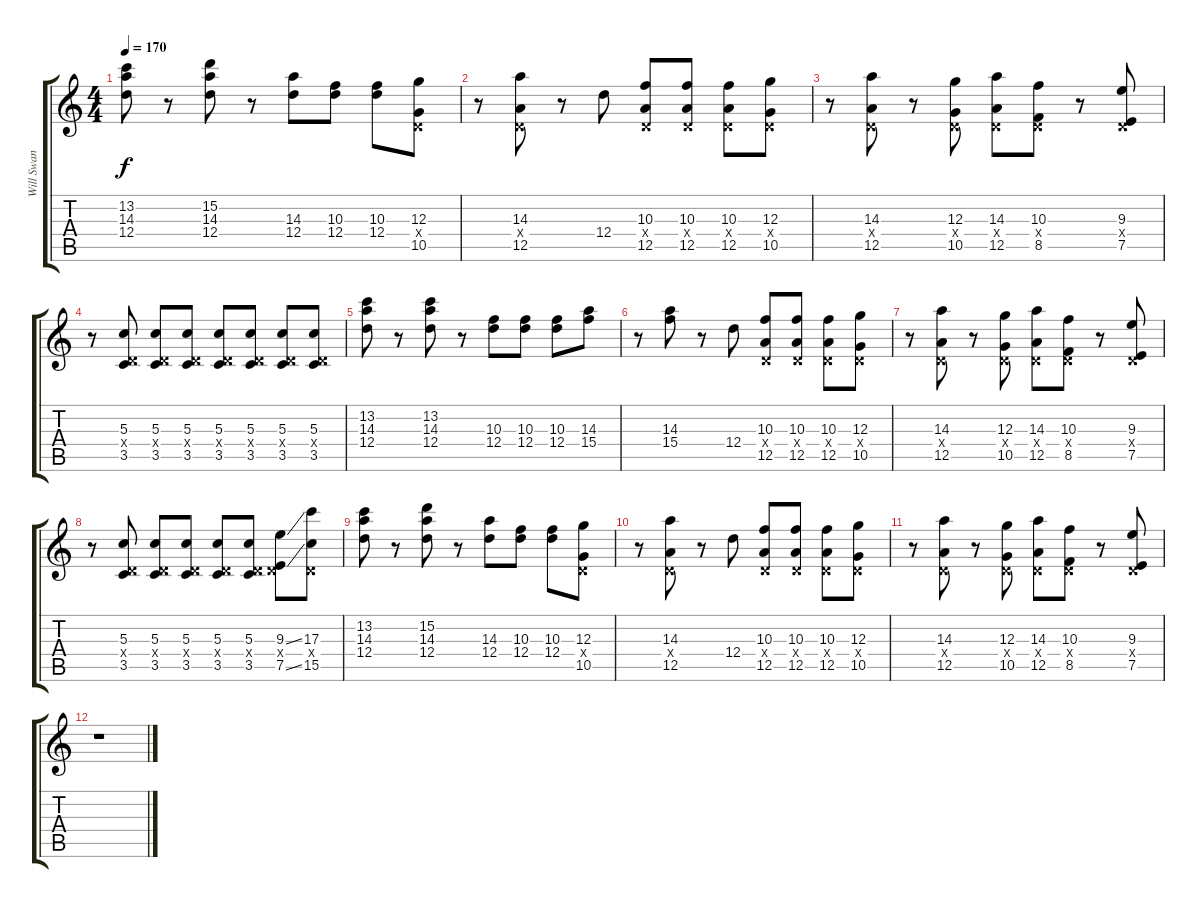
\track ("Will Swan (Guitar L)" "Will Swan ") {instrument distortionguitar}
\staff {score tabs}
\tuning (E4 B3 G3 D3 A2 E2) {hide}
\ts (4 4)
\tempo 170
\clef g2
\ks c
(13.2 14.3 12.4).8{dy f} r.8 (15.2 14.3 12.4).8 r.8 (14.3 12.4).8 (10.3 12.4).8 (10.3 12.4).8 (12.3 0.4{x} 10.5).8 |
r.8 (14.3 0.4{x} 12.5).8 r.8 12.4.8 (10.3 0.4{x} 12.5).8 (10.3 0.4{x} 12.5).8 (10.3 0.4{x} 12.5).8 (12.3 0.4{x} 10.5).8 |
r.8 (14.3 0.4{x} 12.5).8 r.8 (12.3 0.4{x} 10.5).8 (14.3 0.4{x} 12.5).8 (10.3 0.4{x} 8.5).8 r.8 (9.3 0.4{x} 7.5).8 |
r.8 (5.3 0.4{x} 3.5).8 (5.3 0.4{x} 3.5).8 (5.3 0.4{x} 3.5).8 (5.3 0.4{x} 3.5).8 (5.3 0.4{x} 3.5).8 (5.3 0.4{x} 3.5).8 (5.3 0.4{x} 3.5).8 |
(13.2 14.3 12.4).8 r.8 (13.2 14.3 12.4).8 r.8 (10.3 12.4).8 (10.3 12.4).8 (10.3 12.4).8 (14.3 15.4).8 |
r.8 (14.3 15.4).8 r.8 12.4.8 (10.3 0.4{x} 12.5).8 (10.3 0.4{x} 12.5).8 (10.3 0.4{x} 12.5).8 (12.3 0.4{x} 10.5).8 |
r.8 (14.3 0.4{x} 12.5).8 r.8 (12.3 0.4{x} 10.5).8 (14.3 0.4{x} 12.5).8 (10.3 0.4{x} 8.5).8 r.8 (9.3 0.4{x} 7.5).8 |
r.8 (5.3 0.4{x} 3.5).8 (5.3 0.4{x} 3.5).8 (5.3 0.4{x} 3.5).8 (5.3 0.4{x} 3.5).8 (5.3 0.4{x} 3.5).8 (9.3{ss} 0.4{x} 7.5{ss}).8 (17.3 0.4{x} 15.5).8 |
(13.2 14.3 12.4).8 r.8 (15.2 14.3 12.4).8 r.8 (14.3 12.4).8 (10.3 12.4).8 (10.3 12.4).8 (12.3 0.4{x} 10.5).8 |
r.8 (14.3 0.4{x} 12.5).8 r.8 12.4.8 (10.3 0.4{x} 12.5).8 (10.3 0.4{x} 12.5).8 (10.3 0.4{x} 12.5).8 (12.3 0.4{x} 10.5).8 |
r.8 (14.3 0.4{x} 12.5).8 r.8 (12.3 0.4{x} 10.5).8 (14.3 0.4{x} 12.5).8 (10.3 0.4{x} 8.5).8 r.8 (9.3 0.4{x} 7.5).8 |
r.1
